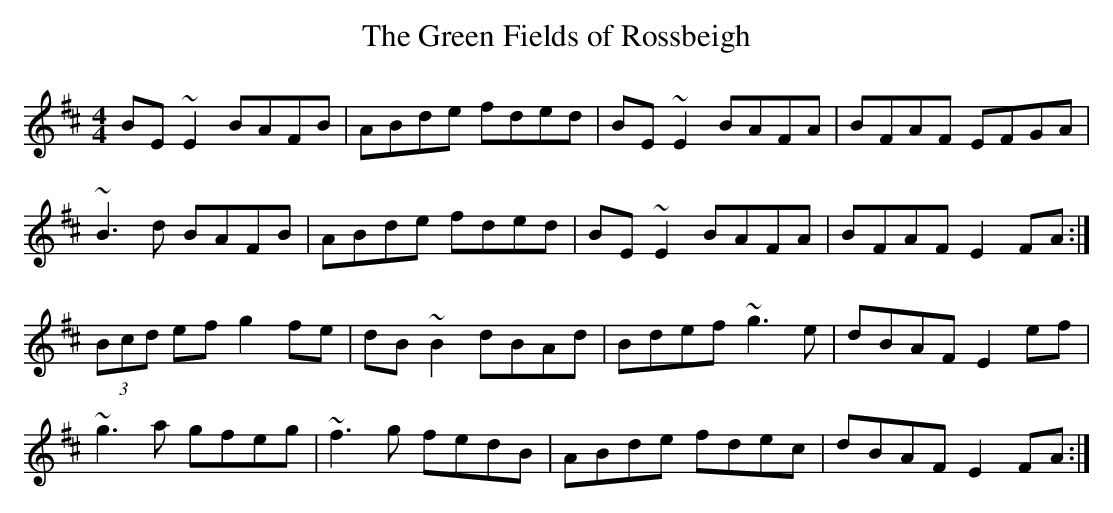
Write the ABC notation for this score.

X:1
T:Green Fields of Rossbeigh, The
L:1/8
M:4/4
K:Edor
BE~E2 BAFB|ABde fded|BE~E2 BAFA|BFAF EFGA|
~B3d BAFB|ABde fded|BE~E2 BAFA|BFAF E2FA:|
(3Bcd ef g2fe|dB~B2 dBAd|Bdef ~g3e|dBAF E2ef|
~g3 a gfeg|~f3g fedB|ABde fdec|dBAF E2FA:|
